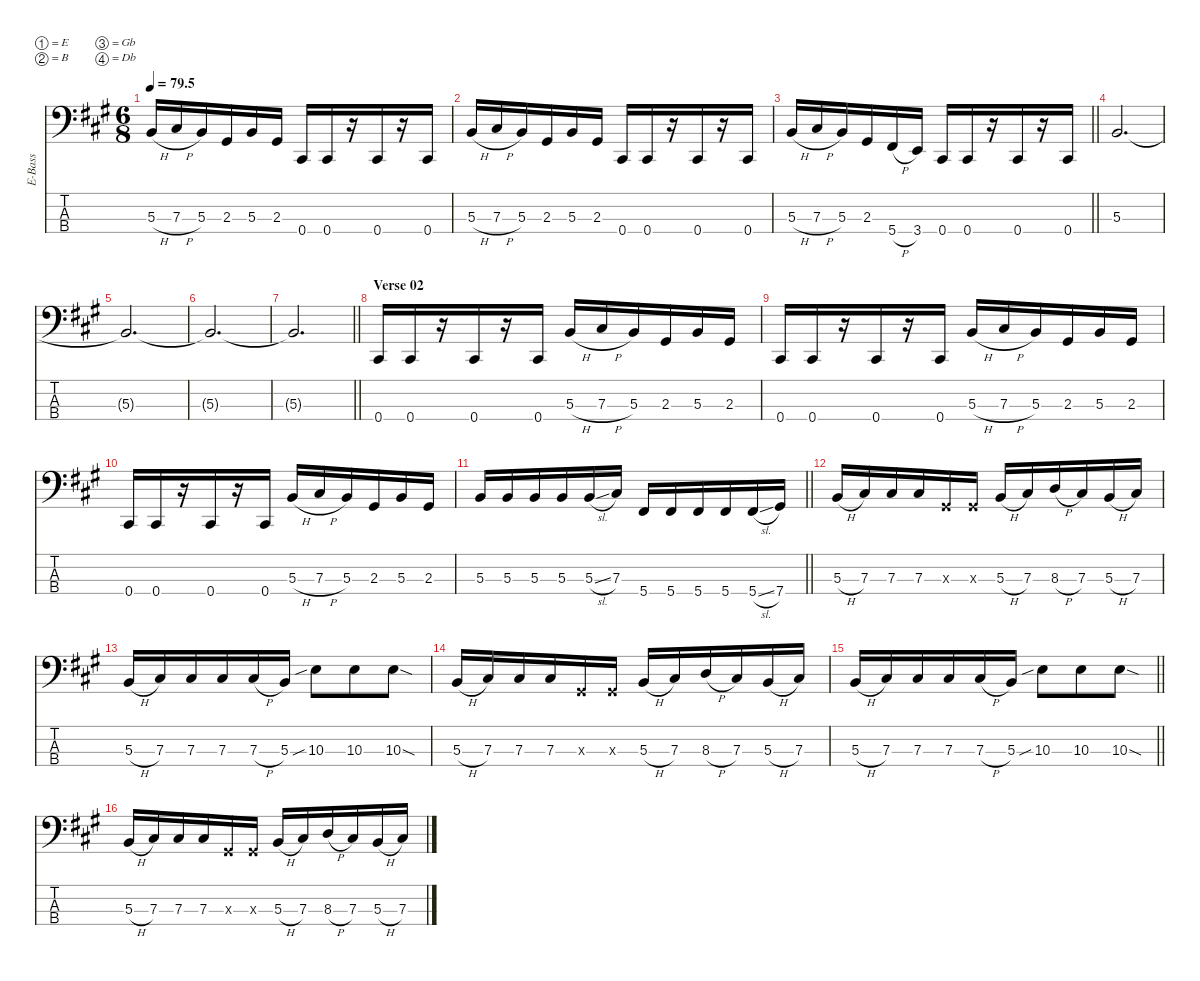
\defaultSystemsLayout 4
\hideDynamics
\bracketExtendMode nobrackets
\otherSystemsTrackNameOrientation horizontal
\track ("Bass" "E-Bass") {instrument electricbassfinger}
\staff {score tabs}
\tuning (E2 B1 Gb1 Db1)
\ts (6 8)
\tempo
79.5
\accidentals auto
\clef f4
\ottava regular
\simile none
\ks a
5.3{h acc forcenatural}.16{dy f beam Up} 7.3{h acc #}.16{beam Up} 5.3{acc forcenatural}.16{beam Up} 2.3{acc #}.16{beam Up} 5.3{acc forcenatural}.16{beam Up} 2.3{acc #}.16{beam Up} 0.4{acc #}.16{beam Up} 0.4{acc #}.16{beam Up} r.16{beam Up} 0.4{acc #}.16{beam Up} r.16{beam Up} 0.4{acc #}.16{beam Up} |
5.3{h acc forcenatural}.16{beam Up} 7.3{h acc #}.16{beam Up} 5.3{acc forcenatural}.16{beam Up} 2.3{acc #}.16{beam Up} 5.3{acc forcenatural}.16{beam Up} 2.3{acc #}.16{beam Up} 0.4{acc #}.16{beam Up} 0.4{acc #}.16{beam Up} r.16{beam Up} 0.4{acc #}.16{beam Up} r.16{beam Up} 0.4{acc #}.16{beam Up} |
\barLineRight lightlight
5.3{h acc forcenatural}.16{beam Up} 7.3{h acc #}.16{beam Up} 5.3{acc forcenatural}.16{beam Up} 2.3{acc #}.16{beam Up} 5.4{h acc #}.16{beam Up} 3.4{acc forcenatural}.16{beam Up} 0.4{acc #}.16{beam Up} 0.4{acc #}.16{beam Up} r.16{beam Up} 0.4{acc #}.16{beam Up} r.16{beam Up} 0.4{acc #}.16{beam Up} |
5.3{acc forcenatural}.2{d beam Up} |
5.3{t acc forcenatural}.2{d beam Up} |
5.3{t acc forcenatural}.2{d beam Up} |
\barLineRight lightlight
5.3{t acc forcenatural}.2{d beam Up} |
\section ("" "Verse 02")
0.4{acc #}.16{beam Up} 0.4{acc #}.16{beam Up} r.16{beam Up} 0.4{acc #}.16{beam Up} r.16{beam Up} 0.4{acc #}.16{beam Up} 5.3{h acc forcenatural}.16{beam Up} 7.3{h acc #}.16{beam Up} 5.3{acc forcenatural}.16{beam Up} 2.3{acc #}.16{beam Up} 5.3{acc forcenatural}.16{beam Up} 2.3{acc #}.16{beam Up} |
0.4{acc #}.16{beam Up} 0.4{acc #}.16{beam Up} r.16{beam Up} 0.4{acc #}.16{beam Up} r.16{beam Up} 0.4{acc #}.16{beam Up} 5.3{h acc forcenatural}.16{beam Up} 7.3{h acc #}.16{beam Up} 5.3{acc forcenatural}.16{beam Up} 2.3{acc #}.16{beam Up} 5.3{acc forcenatural}.16{beam Up} 2.3{acc #}.16{beam Up} |
0.4{acc #}.16{beam Up} 0.4{acc #}.16{beam Up} r.16{beam Up} 0.4{acc #}.16{beam Up} r.16{beam Up} 0.4{acc #}.16{beam Up} 5.3{h acc forcenatural}.16{beam Up} 7.3{h acc #}.16{beam Up} 5.3{acc forcenatural}.16{beam Up} 2.3{acc #}.16{beam Up} 5.3{acc forcenatural}.16{beam Up} 2.3{acc #}.16{beam Up} |
\barLineRight lightlight
5.3{acc forcenatural}.16{beam Up} 5.3{acc forcenatural}.16{beam Up} 5.3{acc forcenatural}.16{beam Up} 5.3{acc forcenatural}.16{beam Up} 5.3{sl acc forcenatural}.16{beam Up} 7.3{acc #}.16{beam Up} 5.4{acc #}.16{beam Up} 5.4{acc #}.16{beam Up} 5.4{acc #}.16{beam Up} 5.4{acc #}.16{beam Up} 5.4{sl acc #}.16{beam Up} 7.4{acc #}.16{beam Up} |
5.3{h acc forcenatural}.16{beam Up} 7.3{acc #}.16{beam Up} 7.3{acc #}.16{beam Up} 7.3{acc #}.16{beam Up} 2.3{x acc #}.16{beam Up} 2.3{x acc #}.16{beam Up} 5.3{h acc forcenatural}.16{beam Up} 7.3{acc #}.16{beam Up} 8.3{h acc forcenatural}.16{beam Up} 7.3{acc #}.16{beam Up} 5.3{h acc forcenatural}.16{beam Up} 7.3{acc #}.16{beam Up} |
5.3{h acc forcenatural}.16{beam Up} 7.3{acc #}.16{beam Up} 7.3{acc #}.16{beam Up} 7.3{acc #}.16{beam Up} 7.3{h acc #}.16{beam Up} 5.3{acc forcenatural}.16{beam Up} 10.3{sib acc forcenatural}.8{beam Down} 10.3{acc forcenatural}.8{beam Down} 10.3{sod acc forcenatural}.8{beam Down} |
5.3{h acc forcenatural}.16{beam Up} 7.3{acc #}.16{beam Up} 7.3{acc #}.16{beam Up} 7.3{acc #}.16{beam Up} 2.3{x acc #}.16{beam Up} 2.3{x acc #}.16{beam Up} 5.3{h acc forcenatural}.16{beam Up} 7.3{acc #}.16{beam Up} 8.3{h acc forcenatural}.16{beam Up} 7.3{acc #}.16{beam Up} 5.3{h acc forcenatural}.16{beam Up} 7.3{acc #}.16{beam Up} |
\barLineRight lightlight
5.3{h acc forcenatural}.16{beam Up} 7.3{acc #}.16{beam Up} 7.3{acc #}.16{beam Up} 7.3{acc #}.16{beam Up} 7.3{h acc #}.16{beam Up} 5.3{acc forcenatural}.16{beam Up} 10.3{sib acc forcenatural}.8{beam Down} 10.3{acc forcenatural}.8{beam Down} 10.3{sod acc forcenatural}.8{beam Down} |
5.3{h acc forcenatural}.16{beam Up} 7.3{acc #}.16{beam Up} 7.3{acc #}.16{beam Up} 7.3{acc #}.16{beam Up} 2.3{x acc #}.16{beam Up} 2.3{x acc #}.16{beam Up} 5.3{h acc forcenatural}.16{beam Up} 7.3{acc #}.16{beam Up} 8.3{h acc forcenatural}.16{beam Up} 7.3{acc #}.16{beam Up} 5.3{h acc forcenatural}.16{beam Up} 7.3{acc #}.16{beam Up}
